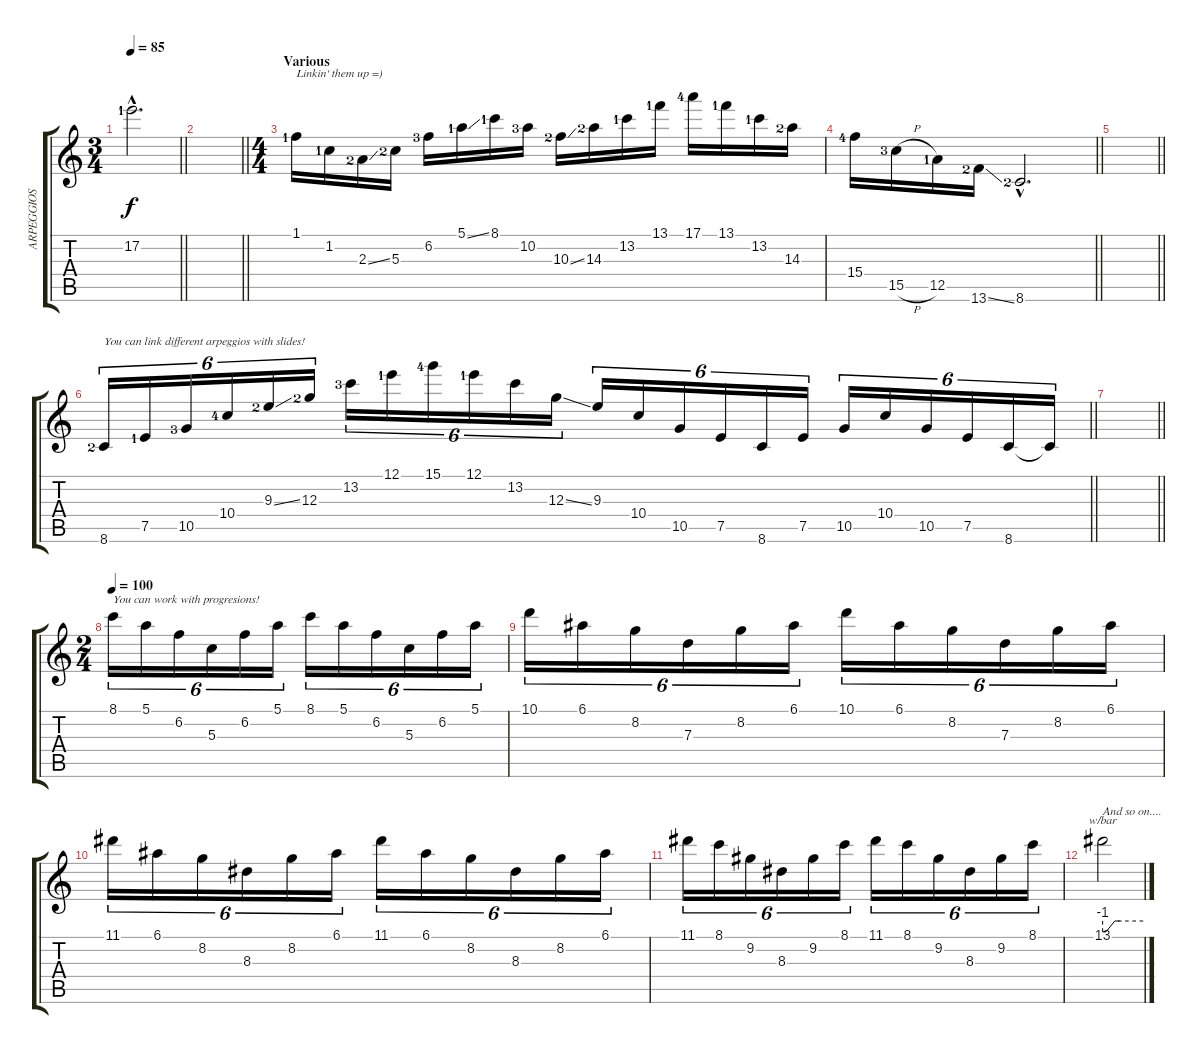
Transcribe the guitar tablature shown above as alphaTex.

\track ("ARPEGGIOS" "ARPEGGIOS") {instrument overdrivenguitar}
\staff {score tabs}
\tuning (E4 B3 G3 D3 A2 E2) {hide}
\ts (3 4)
\tempo 85
\clef g2
\barLineRight lightlight
\ks c
17.2{hac lf 2}.2{d dy f} |
\barLineRight lightlight
|
\ts (4 4)
\section ("" "Various")
1.1{lf 2}.16{txt "Linkin' them up =)"} 1.2{lf 2}.16 2.3{ss lf 3}.16 5.3{lf 3}.16 6.2{lf 4}.16 5.1{ss lf 2}.16 8.1{lf 2}.16 10.2{lf 4}.16 10.3{ss lf 3}.16 14.3{lf 3}.16 13.2{lf 2}.16 13.1{lf 2}.16 17.1{lf 5}.16 13.1{lf 2}.16 13.2{lf 2}.16 14.3{lf 3}.16 |
\barLineRight lightlight
15.4{lf 5}.16 15.5{h lf 4}.16 12.5{lf 2}.16 13.6{ss lf 3}.16 8.6{hac lf 3}.2{d} |
\barLineRight lightlight
|
\barLineRight lightlight
8.6{lf 3}.16{tu (6 4) txt "You can link different arpeggios with slides!"} 7.5{lf 2}.16{tu (6 4)} 10.5{lf 4}.16{tu (6 4)} 10.4{lf 5}.16{tu (6 4)} 9.3{ss lf 3}.16{tu (6 4)} 12.3{lf 3}.16{tu (6 4)} 13.2{lf 4}.16{tu (6 4)} 12.1{lf 2}.16{tu (6 4)} 15.1{lf 5}.16{tu (6 4)} 12.1{lf 2}.16{tu (6 4)} 13.2.16{tu (6 4)} 12.3{ss}.16{tu (6 4)} 9.3.16{tu (6 4)} 10.4.16{tu (6 4)} 10.5.16{tu (6 4)} 7.5.16{tu (6 4)} 8.6.16{tu (6 4)} 7.5.16{tu (6 4)} 10.5.16{tu (6 4)} 10.4.16{tu (6 4)} 10.5.16{tu (6 4)} 7.5.16{tu (6 4)} 8.6.16{tu (6 4)} 8.6{t}.16{tu (6 4)} |
\barLineRight lightlight
|
\ts (2 4)
\tempo 100
8.1.16{tu (6 4) txt "You can work with progresions!"} 5.1.16{tu (6 4)} 6.2.16{tu (6 4)} 5.3.16{tu (6 4)} 6.2.16{tu (6 4)} 5.1.16{tu (6 4)} 8.1.16{tu (6 4)} 5.1.16{tu (6 4)} 6.2.16{tu (6 4)} 5.3.16{tu (6 4)} 6.2.16{tu (6 4)} 5.1.16{tu (6 4)} |
10.1.16{tu (6 4)} 6.1.16{tu (6 4)} 8.2.16{tu (6 4)} 7.3.16{tu (6 4)} 8.2.16{tu (6 4)} 6.1.16{tu (6 4)} 10.1.16{tu (6 4)} 6.1.16{tu (6 4)} 8.2.16{tu (6 4)} 7.3.16{tu (6 4)} 8.2.16{tu (6 4)} 6.1.16{tu (6 4)} |
11.1.16{tu (6 4)} 6.1.16{tu (6 4)} 8.2.16{tu (6 4)} 8.3.16{tu (6 4)} 8.2.16{tu (6 4)} 6.1.16{tu (6 4)} 11.1.16{tu (6 4)} 6.1.16{tu (6 4)} 8.2.16{tu (6 4)} 8.3.16{tu (6 4)} 8.2.16{tu (6 4)} 6.1.16{tu (6 4)} |
11.1.16{tu (6 4)} 8.1.16{tu (6 4)} 9.2.16{tu (6 4)} 8.3.16{tu (6 4)} 9.2.16{tu (6 4)} 8.1.16{tu (6 4)} 11.1.16{tu (6 4)} 8.1.16{tu (6 4)} 9.2.16{tu (6 4)} 8.3.16{tu (6 4)} 9.2.16{tu (6 4)} 8.1.16{tu (6 4)} |
13.1.2{tbe (custom default 0 -4 5 -4 18 0 25 0 60 0) txt "And so on...."}
